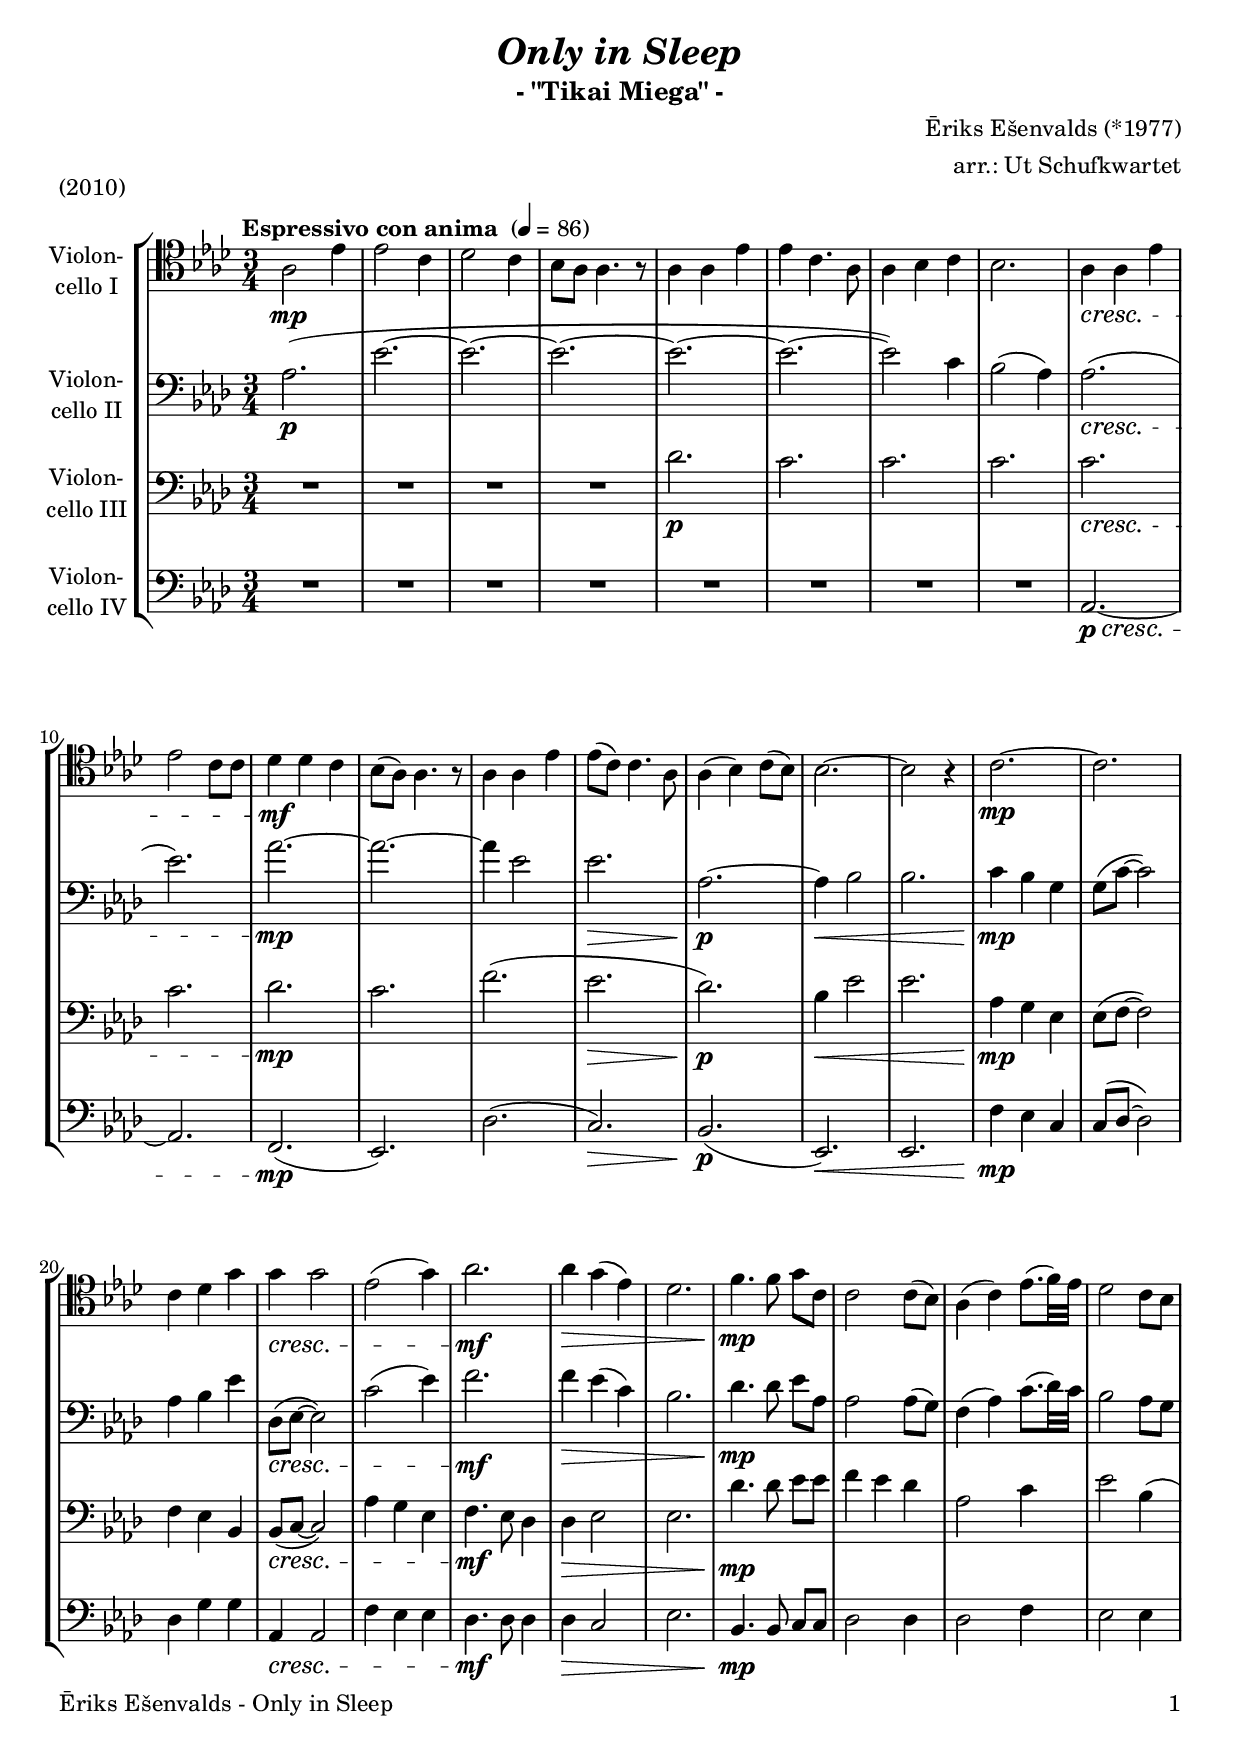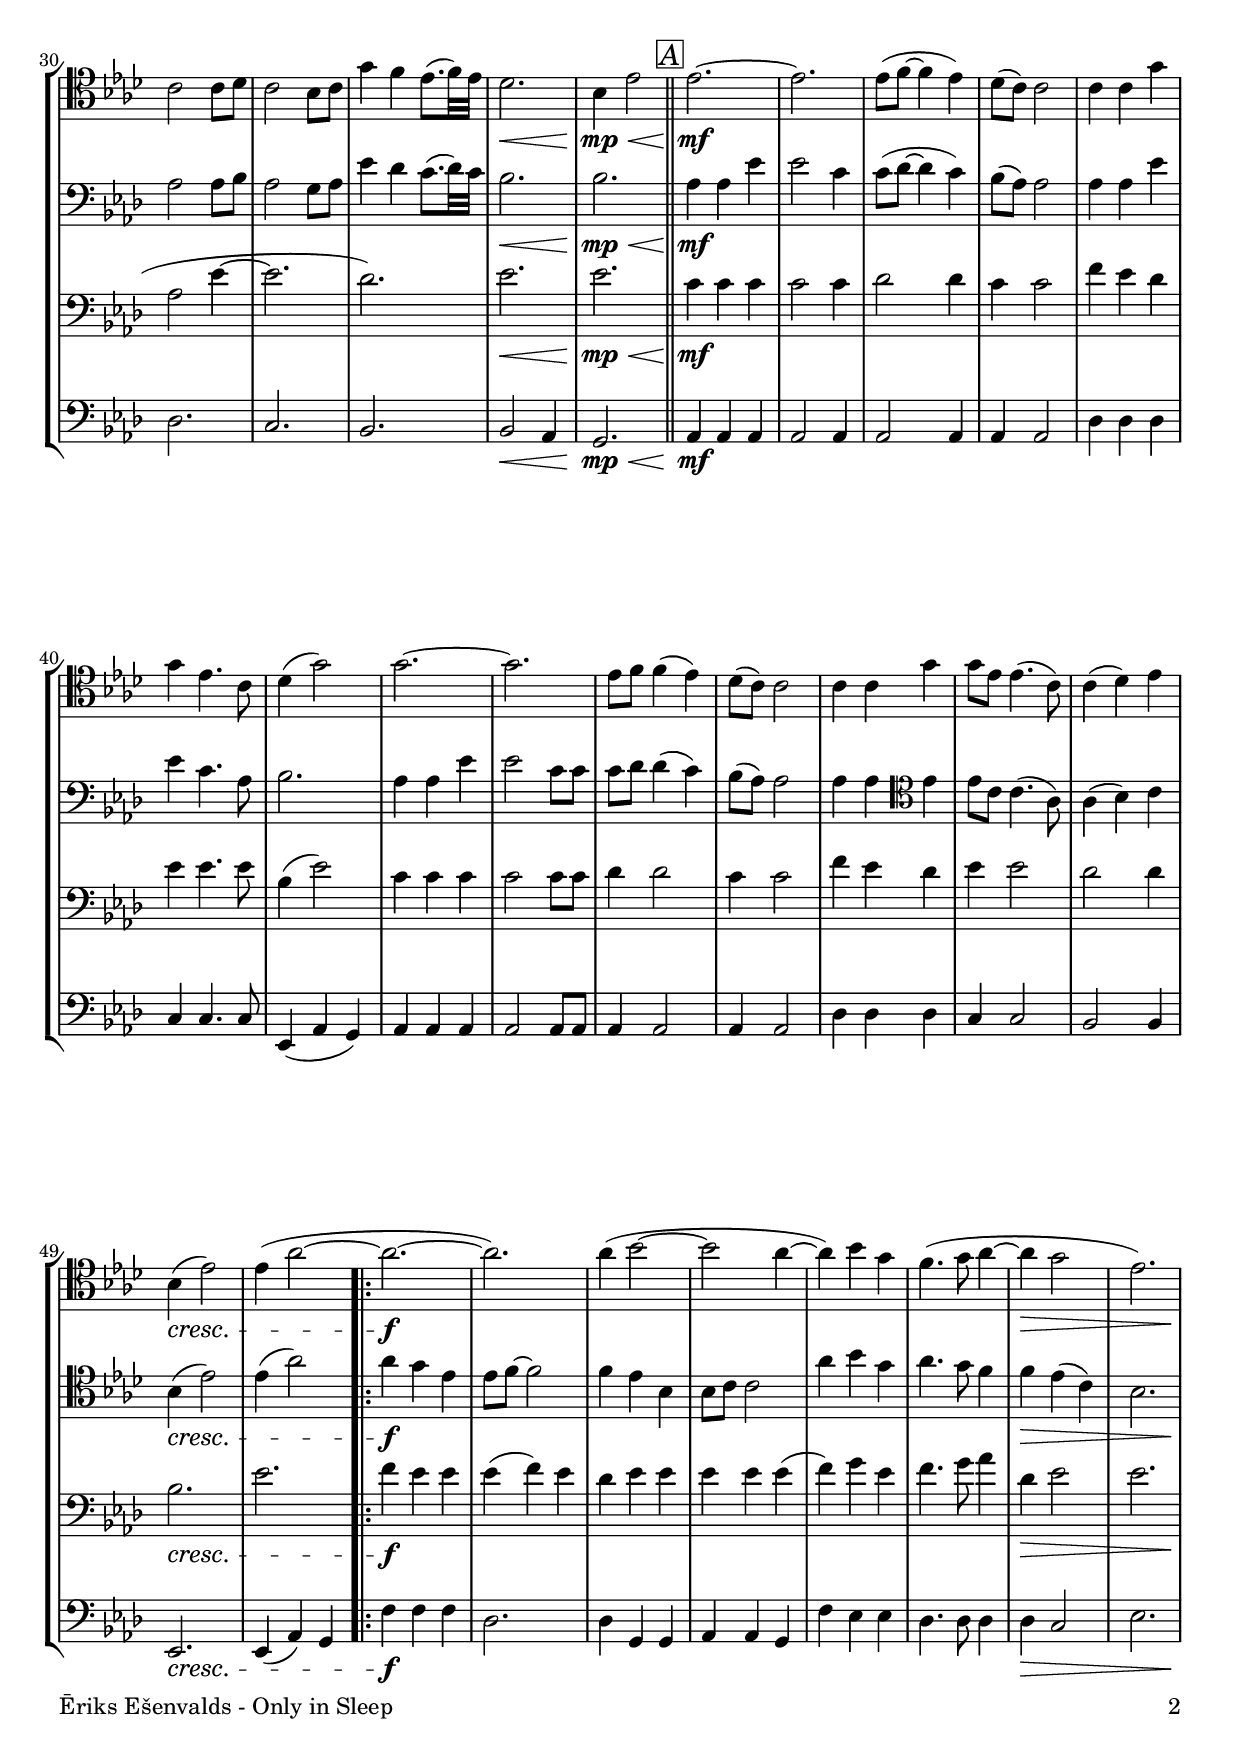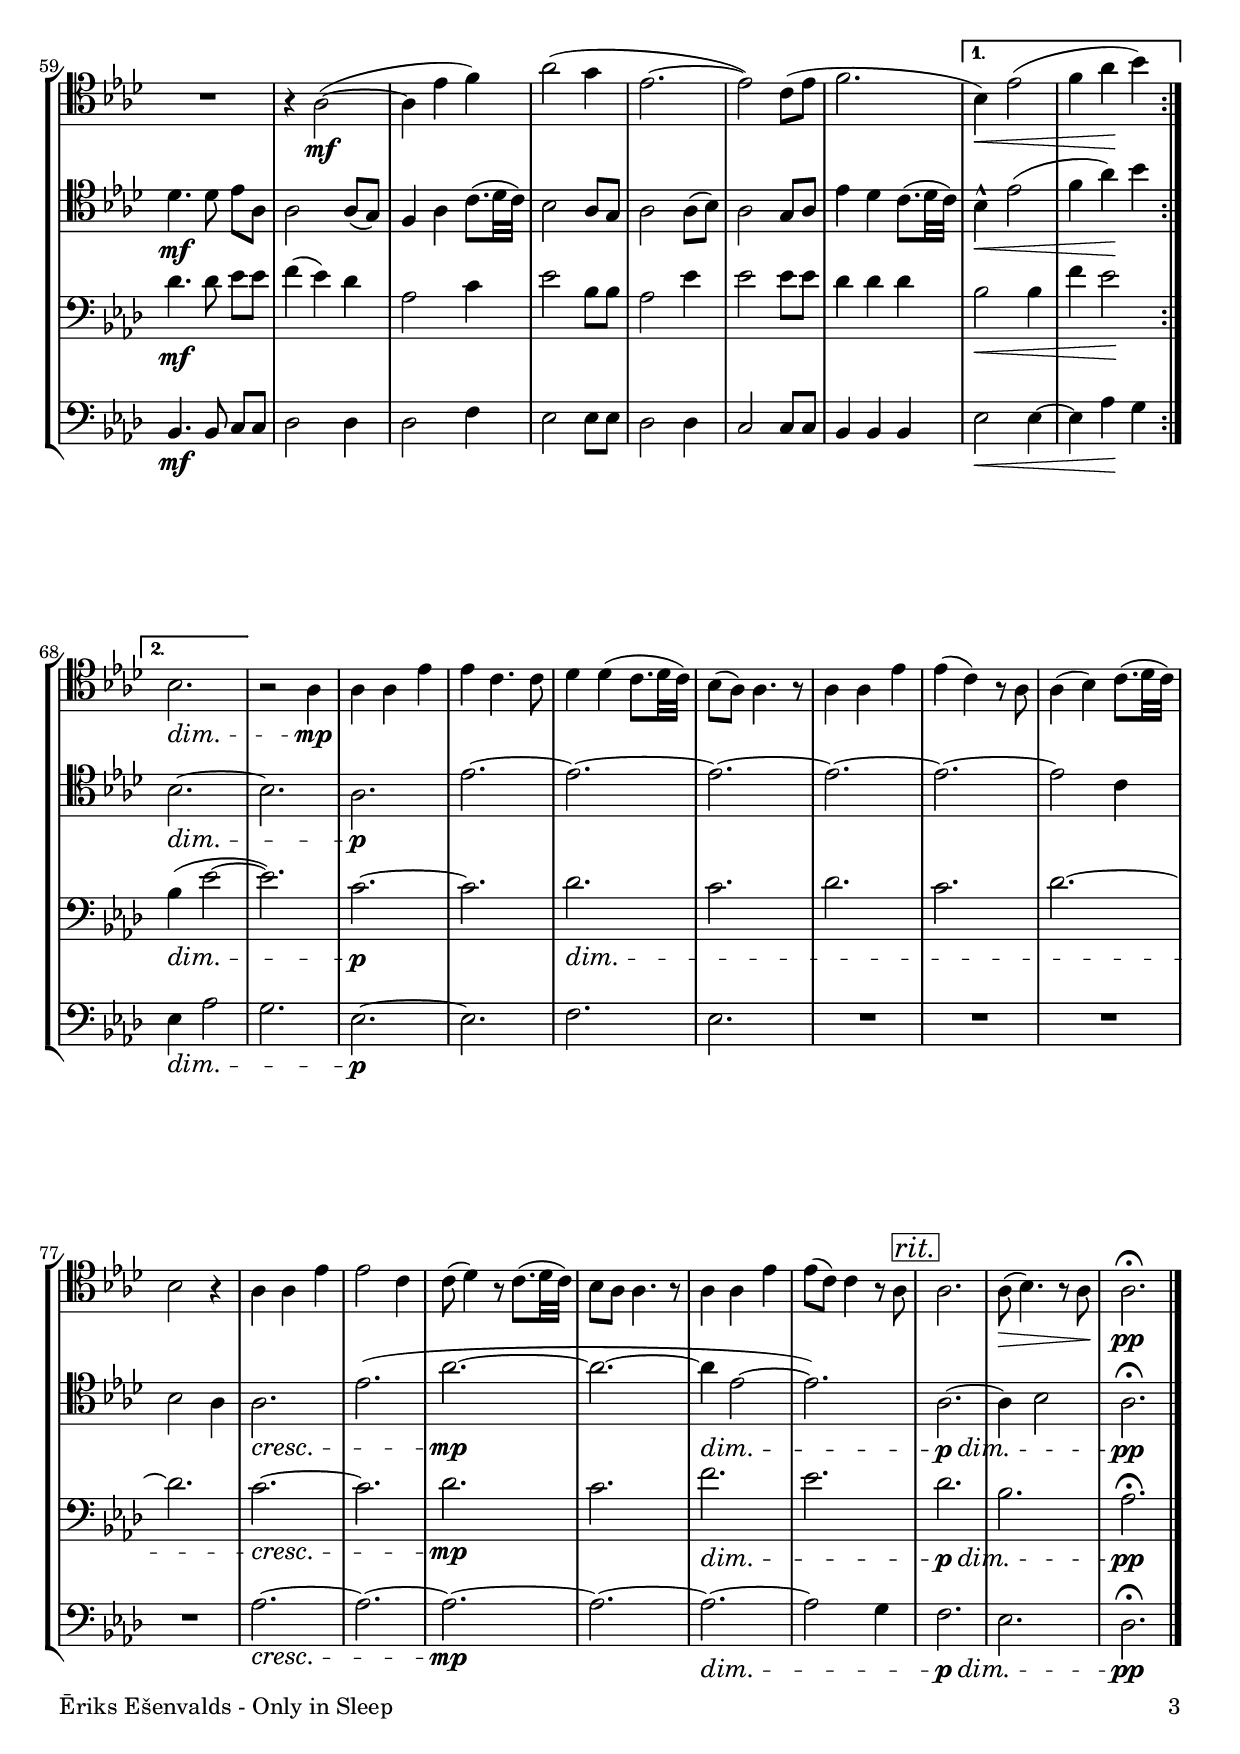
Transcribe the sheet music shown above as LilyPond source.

\version "2.18.2"
\include "deutsch.ly"
  
#(set-global-staff-size 20)

\header {
  title     = \markup \bold \italic "Only in Sleep"
  subtitle  = "- \"Tikai Miega\" -"
  composer  = "Ēriks Ešenvalds (*1977)"
  arranger  = "arr.: Ut Schufkwartet"
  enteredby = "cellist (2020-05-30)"
  piece     = "(2010)"
}

voiceconsts = {
  \key ges \major
  \time 3/4
  \clef "bass"
  \numericTimeSignature
  \compressFullBarRests
  % Set default beaming for all staves
  \set Timing.beamExceptions = #'()
  \set Timing.baseMoment     = #(ly:make-moment 1 4)
  \set Timing.beatStructure  = #'(1 1 1)
  \tempo "Espressivo con anima " 4=86
}

micl = "clarinet"
mifl = "flute"
miob = "oboe"
mifh = "french horn"
misx = "tenor sax"
mist = "string ensemble 1"
miba = "cello"

boxa = { \bar "||" \mark \markup \box \italic "A" }
boxb = { \bar "||" \mark \markup \box \italic "B" }
boxc = { \bar "||" \mark \markup \box \italic "C" }
boxd = { \bar "||" \mark \markup \box \italic "D" \key f \minor }
boxe = { \bar "||" \mark \markup \box \italic "E" }

atem = \mark \markup \box \italic "a tempo"
rit  = \mark \markup \box \italic "rit."

va = \relative c' {
  \voiceconsts
  \clef "tenor"
  
  ges2\mp des'4
  des2 b4
  ces2 b4
  as8 ges ges4. r8
  ges4 ges des'
  des b4. ges8
  ges4 as b
  as2.
  ges4\cresc ges des'
  des2 b8 b

  ces4\mf ces b
  as8( ges) ges4. r8
  ges4 ges des'
  des8( b) b4. ges8
  ges4( as) b8( as)
  as2.~
  as2 r4
  b2.~\mp
  b
  b4 ces f

  f\cresc f2
  des( f4)
  ges2.\!\mf
  ges4\> f( des)
  ces2.
  es4.\mp es8 f b,
  b2 b8( as)
  ges4( b) des8.( es32) des
  ces2 b8 as

  b2 b8 ces
  b2 as8 b
  f'4 es des8.( es32) des
  ces2.\<
  as4\!\mp\< des2 \boxa
  des2.~\!\mf
  des
  des8( es~ es4 des)
  ces8( b) b2
  b4 b f'

  f des4. b8
  ces4( f2)
  f2.~
  f
  des8 es es4( des)
  ces8( b) b2
  b4 b f'
  f8 des des4.( b8)
  b4( ces) des

  as(\cresc des2)
  des4( ges2~
  \repeat volta 2 {
    ges2.~\f
    ges)
    ges4( as2~
    as ges4~
    ges) as f
    es4.( f8 ges4~
    ges\> f2

    des2.)
    R\!
    r4 ges,2(~\mf
    ges4 des' es)
    ges2( f4
    des2.~
    des2) b8( des
    es2.
  }
  \alternative {
    { as,4)\< des2( | es4 ges\! as) }
    { as,2.\dim }
  }
  r2 ges4\mp
  ges ges des'
  des b4. b8
  ces4 ces( b8. ces32 b)
  as8( ges) ges4. r8
  ges4 ges des'

  des( b) r8 ges
  ges4( as) b8.( ces32 b)
  as2 r4
  ges ges des'
  des2 b4
  b8( ces4) r8 b8.( ces32 b)
  as8 ges ges4. r8
  ges4 ges des'

  des8( b) b4 r8 ges \rit
  ges2.
  ges8(\> as4.) r8 ges
  ges2.\fermata\!\pp \bar "|."
}

vb = \relative c' {
  \voiceconsts

  ges2.(\p
  des'~
  des~
  des~
  des~
  des~
  des2) b4
  as2( ges4)
  ges2.(\cresc
  des')

  ges~\mp
  ges~
  ges4 des2
  des2.\>
  ges,~\!\p
  ges4\< as2
  as2.
  b4\!\mp as f
  f8( b~ b2)
  ges4 as des

  ces,8(\cresc des~ des2)
  b'( des4)
  es2.\mf
  es4\> des( b)
  as2.
  ces4.\!\mp ces8 des ges,
  ges2 ges8( f)
  es4( ges) b8.( ces32) b
  as2 ges8 f

  ges2 ges8 as
  ges2 f8 ges
  des'4 ces b8.( ces32) b
  as2.\<
  as\!\mp\< \boxa
  ges4\!\mf ges des'
  des2 b4
  b8( ces~ ces4 b)
  as8( ges) ges2
  ges4 ges des'

  des b4. ges8
  as2.
  ges4 ges des'
  des2 b8 b
  b8 ces ces4( b)
  as8( ges) ges2
  ges4 ges \clef "tenor" des'
  des8 b b4.( ges8)
  ges4( as) b

  as(\cresc des2)
  des4( ges2)
  \repeat volta 2 {
    ges4\f f des
    des8 es~ es2
    es4 des as
    as8 b b2
    ges'4 as f
    ges4. f8 es4
    es\> des( b)

    as2.
    ces4.\!\mf ces8 des ges,
    ges2 ges8( f)
    es4 ges b8.( ces32 b)
    as2 ges8 f
    ges2 ges8( as)
    ges2 f8 ges
    des'4 ces b8.( ces32 b)
  }
  \alternative {
    { as4-^\< des2( | es4 ges)\! as }
    { as,2.~\dim }
  }
  as ges\p
  des'~
  des~
  des~
  des~
  
  des~
  des2 b4
  as2 ges4
  ges2.\cresc
  des'(
  ges2.~\mp
  ges~
  ges4\dim des2~

  des2.) \rit
  ges,~\p\dim
  ges4 as2
  ges2.\fermata\pp \bar "|."
}

vc = \relative c' {
  \voiceconsts

  R2.*4
  ces2.\p
  b
  b
  b
  b\cresc
  b

  ces\mp
  b
  es(
  des\>
  ces)\!\p
  as4\< des2
  des2.
  ges,4\!\mp f des
  des8( es~ es2)
  es4 des as

  as8(\cresc b~ b2)
  ges'4 f des
  es4.\mf des8 ces4
  ces\> des2
  des2.
  ces'4.\!\mp ces8 des des
  es4 des ces
  ges2 b4
  des2 as4(

  ges2 des'4~
  des2.
  ces)
  des\<
  des\!\mp\< \boxa
  b4\!\mf b b
  b2 b4
  ces2 ces4
  b b2
  es4 des ces

  des des4. des8
  as4( des2)
  b4 b b
  b2 b8 b
  ces4 ces2
  b4 b2
  es4 des ces
  des des2
  ces ces4

  as2.\cresc
  des
  \repeat volta 2 {
    es4\f des des
    des( es) des
    ces des des
    des des des(
    es) f des
    es4. f8 ges4
    ces,\> des2

    des2.
    ces4.\!\mf ces8 des des
    es4( des) ces
    ges2 b4
    des2 as8 as
    ges2 des'4
    des2 des8 des
    ces4 ces ces
  }
  \alternative {
    { as2\< as4 | es' des2\! }
    { as4(\dim des2~ }
  }
  des2.)
  b~\p
  b
  ces\dim
  b
  ces

  b
  ces~
  ces
  b~\cresc
  b
  ces\mp
  b
  es\dim

  des
  ces\p\dim
  as
  ges\fermata\pp \bar "|."
}

vd = \relative c {
  \voiceconsts

  R2.*8
  ges2.~\p\cresc
  ges

  es(\!\mp
  des)
  ces'(
  b)\>
  as(\!\p
  des,)\<
  des
  es'4\!\mp des b
  b8( ces~ ces2)
  ces4 f f

  ges,\cresc ges2
  es'4 des des
  ces4.\mf ces8 ces4
  ces\> b2
  des2.
  as4.\!\mp as8 b b
  ces2 ces4
  ces2 es4
  des2 des4

  ces2.
  b
  as
  as2\< ges4
  f2.\!\mp\< \boxa
  ges4\!\mf ges ges
  ges2 ges4
  ges2 ges4
  ges ges2
  ces4 ces ces

  b b4. b8
  des,4( ges f)
  ges ges ges
  ges2 ges8 ges
  ges4 ges2
  ges4 ges2
  ces4 ces ces
  b b2
  as as4

  des,2.\cresc
  des4( ges) f
  \repeat volta 2 {
    es'\f es es
    ces2.
    ces4 f, f
    ges ges f
    es' des des
    ces4.  ces8 ces4
    ces\> b2

    des2.
    as4.\mf as8 b b
    ces2 ces4
    ces2 es4
    des2 des8 des
    ces2 ces4
    b2 b8 b
    as4 as as
  }
  \alternative {
    { des2\< des4~ | des ges\! f }
    { des\dim ges2 }
  }
  f2.
  des~\p
  des
  es
  des
  
  R2.*4
  ges2.~\cresc
  ges~
  ges~\mp
  ges~
  ges~\dim

  ges2 f4 \rit
  es2.\p\dim
  des
  ces\fermata\pp \bar "|."
}


music = \new StaffGroup <<
      \new Staff {
	\set Staff.midiInstrument = \miba
	\set Staff.instrumentName = \markup \center-column { "Violon-" "cello I" }
	\transpose ges as { \va }
      }

      \new Staff {
	\set Staff.midiInstrument = \miba
	\set Staff.instrumentName = \markup \center-column { "Violon-" "cello II" }
	\transpose ges as { \vb }
      }

      \new Staff {
	\set Staff.midiInstrument = \miba
	\set Staff.instrumentName = \markup \center-column { "Violon-" "cello III" }
	\transpose ges as { \vc }
      }

      \new Staff {
	\set Staff.midiInstrument = \miba
	\set Staff.instrumentName = \markup \center-column { "Violon-" "cello IV" }
	\transpose ges as { \vd }
      }
>>

\book {
   \paper {
    print-page-number = ##t
    print-first-page-number = ##t
    ragged-last-bottom = ##f
    oddHeaderMarkup = \markup \null
    evenHeaderMarkup = \markup \null
    oddFooterMarkup = \markup {
      \fill-line {
        \on-the-fly #print-page-number-check-first
        "Ēriks Ešenvalds - Only in Sleep" \fromproperty #'page:page-number-string
      }
    }
    evenFooterMarkup = \oddFooterMarkup
  } \score {
    \music
    \layout {}
  }

  \score {
    \unfoldRepeats \music

    \midi {
      \context {
        \Score
      }
    }
  }
}